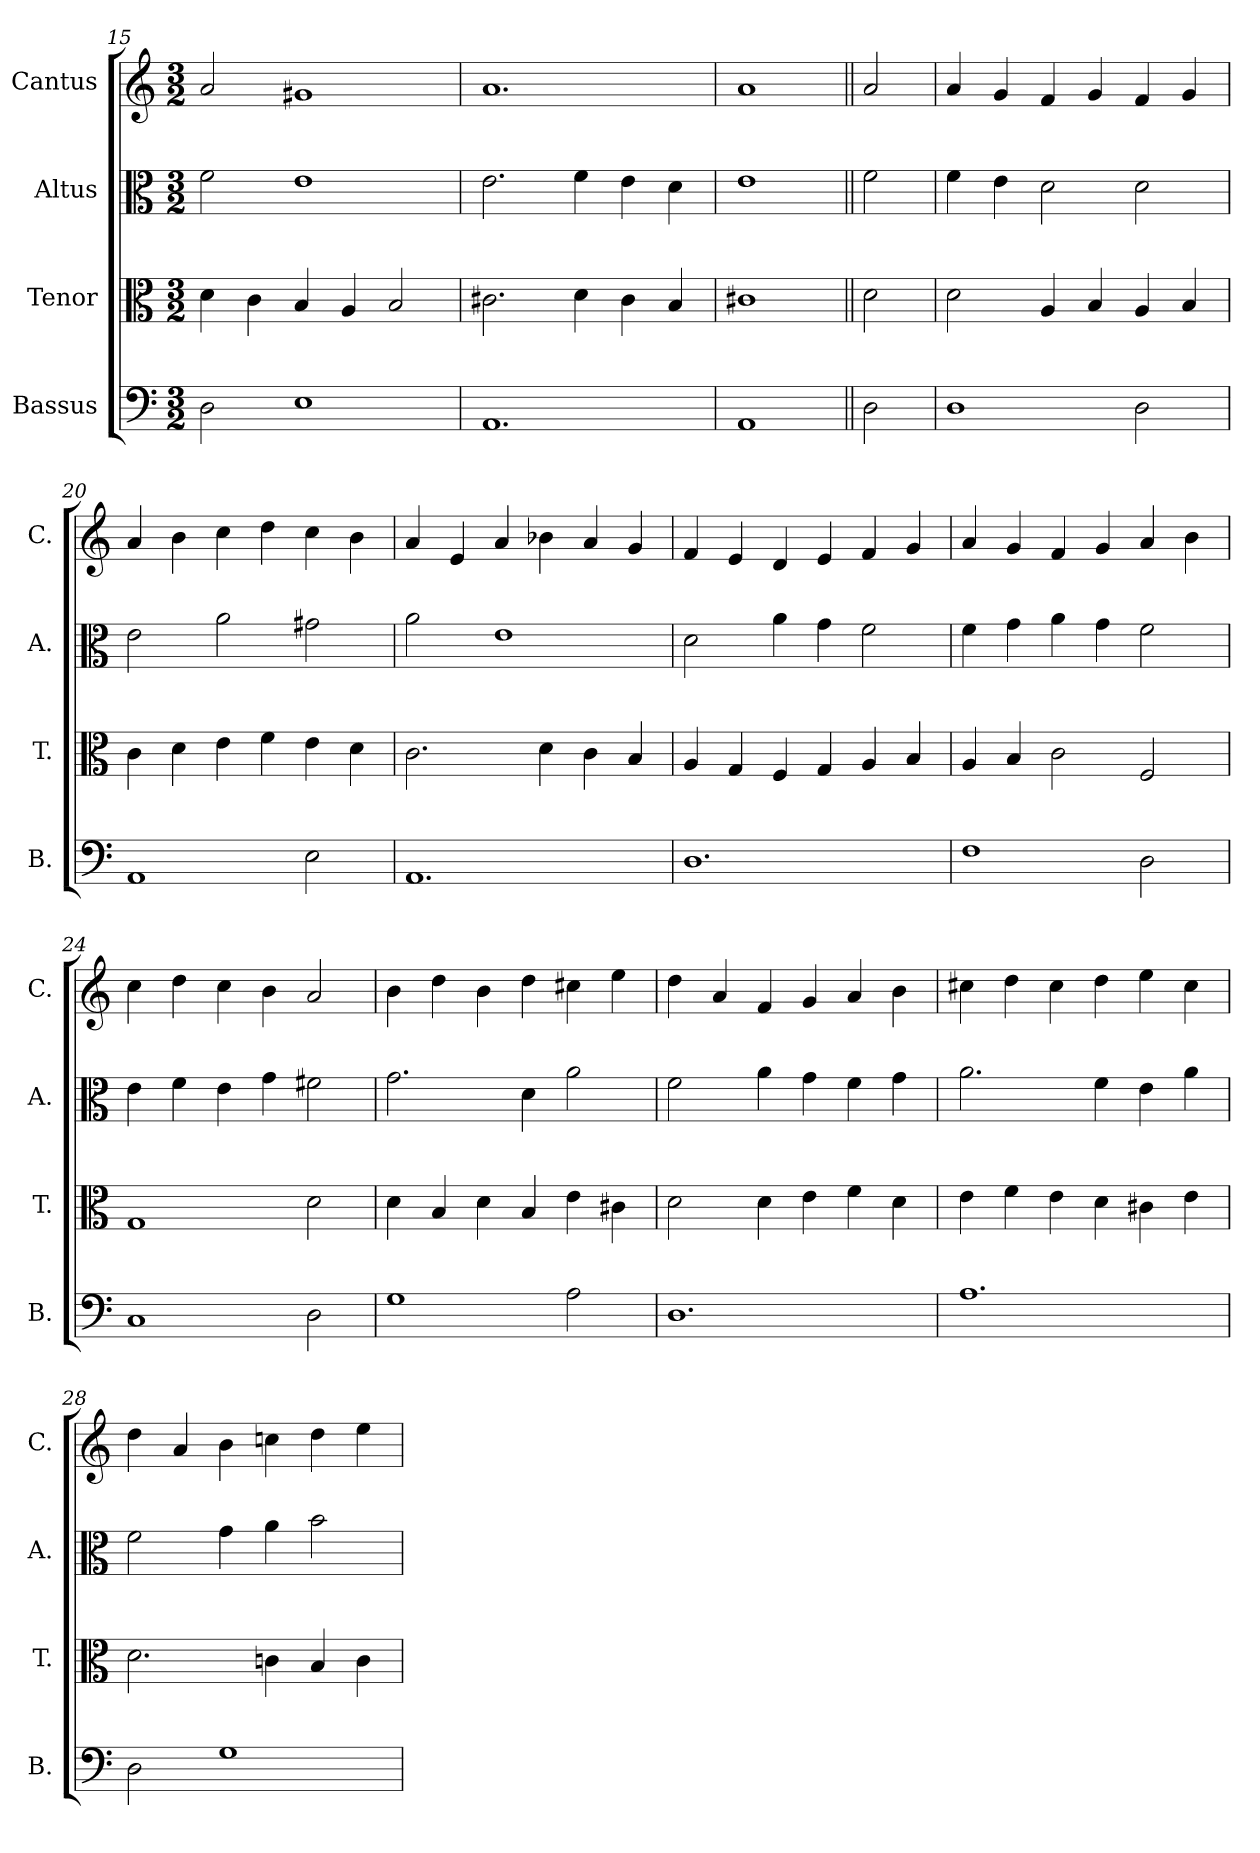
**kern	**kern	**kern	**kern
*part4	*part3	*part2	*part1
*staff4	*staff3	*staff2	*staff1
*I"Bassus	*I"Tenor	*I"Altus	*I"Cantus
*I'B.	*I'T.	*I'A.	*I'C.
*clefF4	*clefC3	*clefC3	*clefG2
*k[]	*k[]	*k[]	*k[]
*M3/2	*M3/2	*M3/2	*M3/2
=15	=15	=15	=15
2D\	4d\	2f\	2a/
.	4c\	.	.
1E	4B/	1e	1g#X
.	4A/	.	.
.	2B/	.	.
=16	=16	=16	=16
1.AA	2.c#X\	2.e\	1.a
.	4d\	4f\	.
.	4c#\	4e\	.
.	4B/	4d\	.
=17	=17	=17	=17
1AA	1c#X	1e	1a
=18||	=18||	=18||	=18||
2D\	2d\	2f\	2a/
=19	=19	=19	=19
1D	2d\	4f\	4a/
.	.	4e\	4g/
.	4A/	2d\	4f/
.	4B/	.	4g/
2D\	4A/	2d\	4f/
.	4B/	.	4g/
=20	=20	=20	=20
1AA	4c\	2e\	4a/
.	4d\	.	4b\
.	4e\	2a\	4cc\
.	4f\	.	4dd\
2E\	4e\	2g#X\	4cc\
.	4d\	.	4b\
!!LO:LB:g=z
=21	=21	=21	=21
1.AA	2.c\	2a\	4a/
.	.	.	4e/
.	.	1e	4a/
.	4d\	.	4b-X\
.	4c\	.	4a/
.	4B/	.	4g/
=22	=22	=22	=22
1.D	4A/	2d\	4f/
.	4G/	.	4e/
.	4F/	4a\	4d/
.	4G/	4g\	4e/
.	4A/	2f\	4f/
.	4B/	.	4g/
=23	=23	=23	=23
1F	4A/	4f\	4a/
.	4B/	4g\	4g/
.	2c\	4a\	4f/
.	.	4g\	4g/
2D\	2F/	2f\	4a/
.	.	.	4b\
=24	=24	=24	=24
1C	1G	4e\	4cc\
.	.	4f\	4dd\
.	.	4e\	4cc\
.	.	4g\	4b\
2D\	2d\	2f#X\	2a/
=25	=25	=25	=25
1G	4d\	2.g\	4b\
.	4B/	.	4dd\
.	4d\	.	4b\
.	4B/	4d\	4dd\
2A\	4e\	2a\	4cc#X\
.	4c#X\	.	4ee\
=26	=26	=26	=26
1.D	2d\	2f\	4dd\
.	.	.	4a/
.	4d\	4a\	4f/
.	4e\	4g\	4g/
.	4f\	4f\	4a/
.	4d\	4g\	4b\
=27	=27	=27	=27
1.A	4e\	2.a\	4cc#X\
.	4f\	.	4dd\
.	4e\	.	4cc#\
.	4d\	4f\	4dd\
.	4c#X\	4e\	4ee\
.	4e\	4a\	4cc#\
=28	=28	=28	=28
2D\	2.d\	2f\	4dd\
.	.	.	4a/
1G	.	4g\	4b\
.	4cn\	4a\	4ccn\
.	4B/	2b\	4dd\
.	4c\	.	4ee\
=	=	=	=
*-	*-	*-	*-
